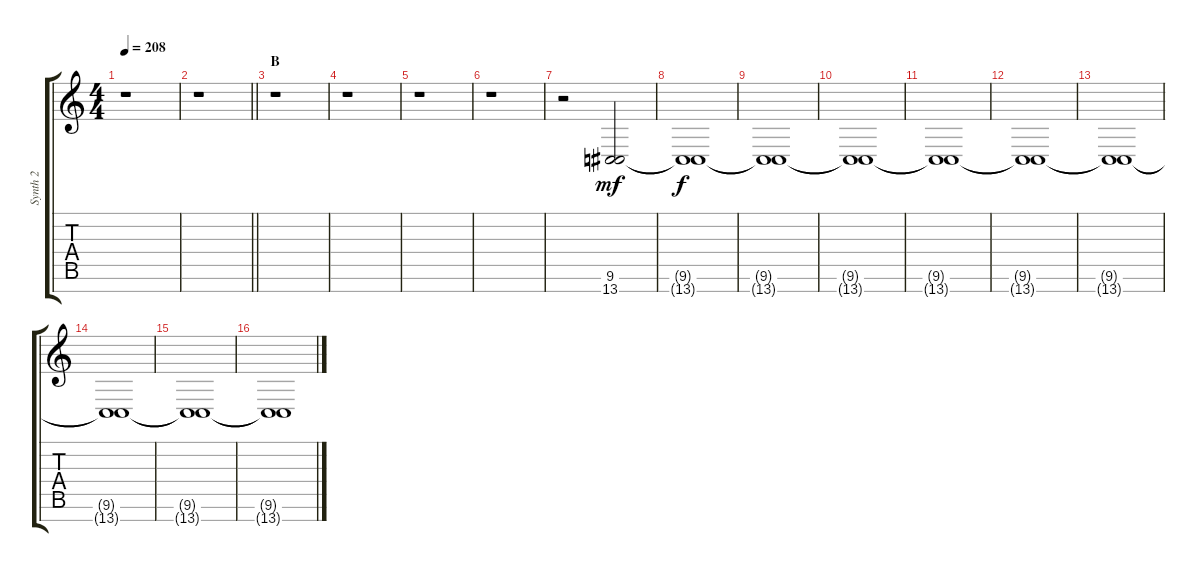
\track ("Synth 2" "Synth 2") {instrument synthstrings1}
\staff {score tabs}
\tuning (E4 B3 G3 D3 A2 E2 B1) {hide}
\ts (4 4)
\tempo 208
\clef g2
\ks c
r.1{dy mf} |
\barLineRight lightlight
r.1 |
\section ("" "B")
r.1 |
r.1 |
r.1 |
r.1 |
r.2 (9.6 13.7).2 |
(9.6{t} 13.7{t}).1{dy f} |
(9.6{t} 13.7{t}).1 |
(9.6{t} 13.7{t}).1 |
(9.6{t} 13.7{t}).1 |
(9.6{t} 13.7{t}).1 |
(9.6{t} 13.7{t}).1 |
(9.6{t} 13.7{t}).1 |
(9.6{t} 13.7{t}).1 |
(9.6{t} 13.7{t}).1
